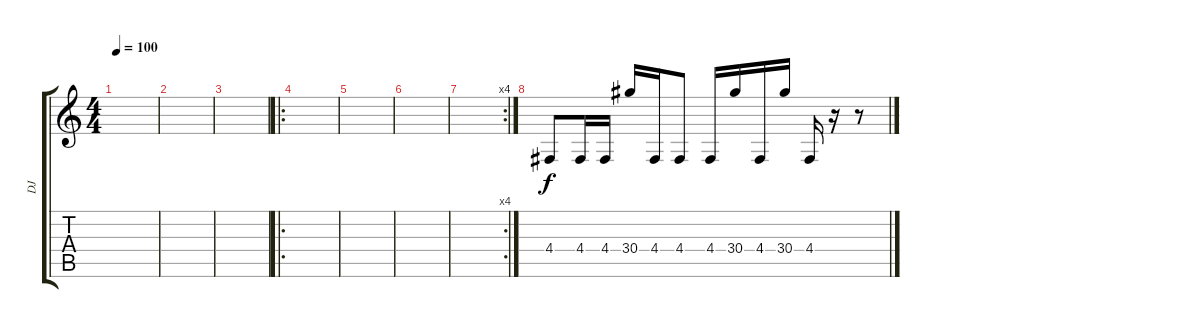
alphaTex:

\track ("DJ" "DJ") {instrument gunshot}
\staff {score tabs}
\tuning (E4 B3 G3 D3 A2 E2) {hide}
\ts (4 4)
\tempo 100
\clef g2
\ks c
|
|
|
\ro
|
|
|
\rc 4
|
4.4.8 4.4.16 4.4.16 30.4.16 4.4.16 4.4.8 4.4.16 30.4.16 4.4.16 30.4.16 4.4.16 r.16 r.8
